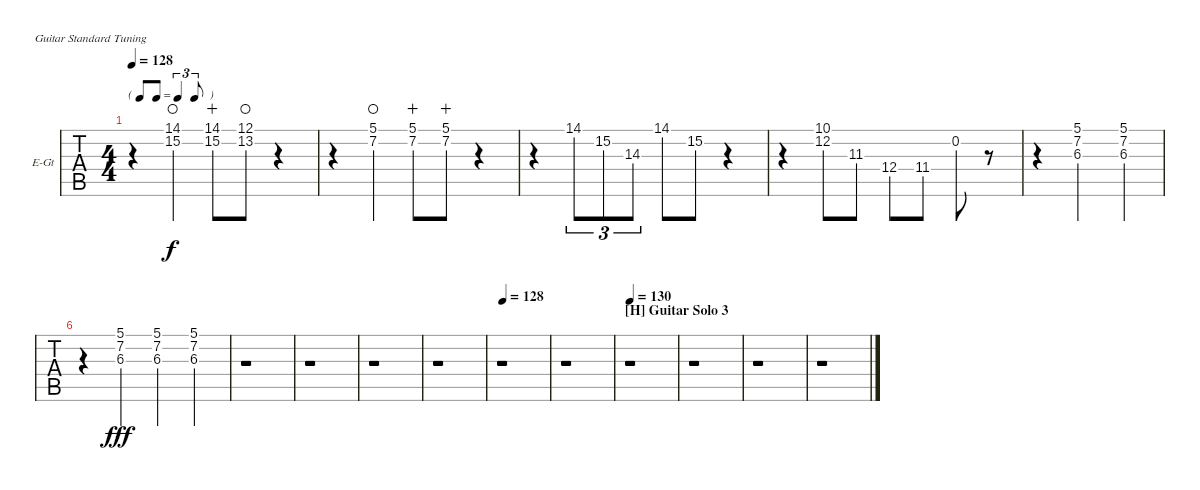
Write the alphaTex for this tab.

\bracketExtendMode nobrackets
\firstSystemTrackNameOrientation horizontal
\otherSystemsTrackNameOrientation horizontal
\defaultBarNumberDisplay FirstOfSystem
\track ("Keyboard 2" "E-Gt") {instrument electricguitarclean}
\staff {tabs}
\tuning (E4 B3 G3 D3 A2 E2)
\ts (4 4)
\tf triplet8th
\tempo 128
\clef g2
\scale
0.25
\ks d
r.4{dy f} (14.1 15.2).4{waho} (14.1 15.2).8{wahc} (13.2 12.1).8{waho} r.4 |
\scale
0.25 r.4 (5.1 7.2).4{waho} (5.1{st} 7.2{st}).8{wahc} (5.1 7.2).8{wahc} r.4 |
\scale
0.25 r.4 14.1.8{tu (3 2)} 15.2.8{tu (3 2)} 14.3.8{tu (3 2)} 14.1{st}.8 15.2.8 r.4 |
\scale
0.25 r.4 (10.1 12.2).8 11.3.8 12.4.8 11.4.8 0.2.8 r.8 |
\scale
0.25 r.4 (5.1 7.2 6.3).2 (5.1 7.2 6.3).4 |
\scale
0.25 r.4 (5.1 7.2 6.3).4{dy fff} (5.1 7.2 6.3).4 (5.1 7.2 6.3).4 |
\scale
0.25 r.1 |
\scale
0.25 r.1 |
\scale
0.25 r.1 |
\scale
0.25 r.1 |
\tempo (128 0.0375)
\scale
0.25 r.1 |
\scale
0.25 r.1 |
\section ("H" "Guitar Solo 3")
\tempo (130 0.025)
\scale
0.25 r.1 |
\scale
0.25 r.1 |
\scale
0.25 r.1 |
\scale
0.25 r.1
